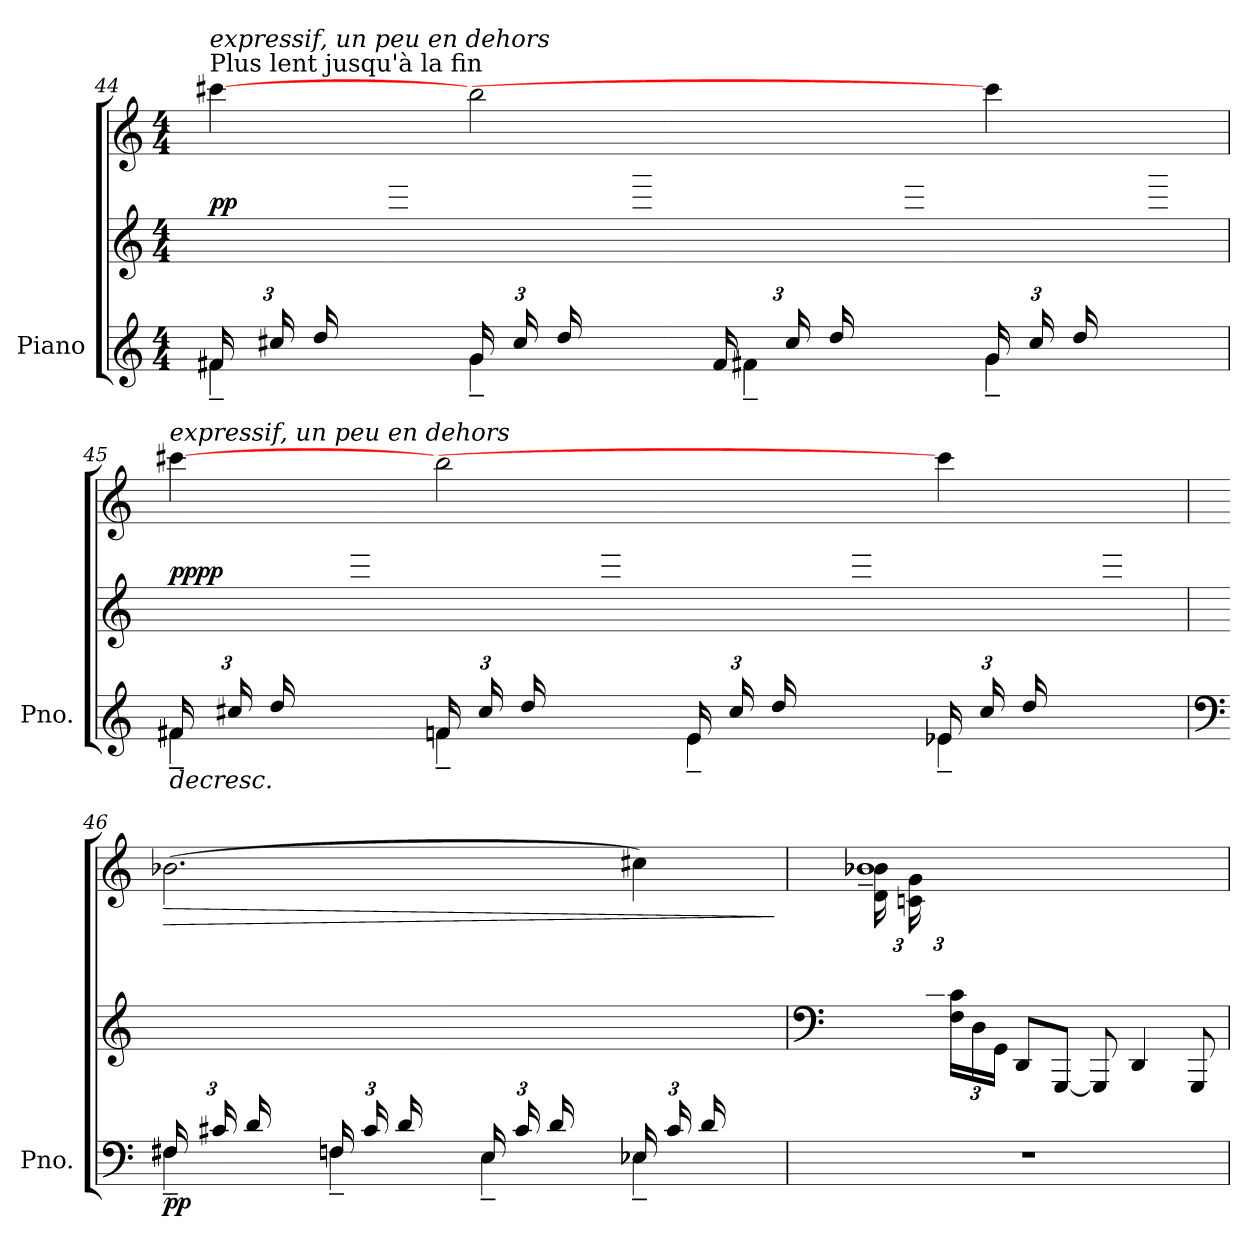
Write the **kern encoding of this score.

**kern	**kern	**kern	**dynam
*part1	*part1	*part1	*part1
*staff3	*staff2	*staff1	*staff1/2/3
*I"Piano	*	*	*
*I'Pno.	*	*	*
!!LO:PB:g=z
*clefG2	*clefG2	*clefG2	*
*k[]	*k[]	*k[]	*
*M4/4	*M4/4	*M4/4	*
*Xbrackettup	*	*	*
=44	=44	=44	=44
*^	*	*	*
!	!	!	!LO:TX:t=Plus lent jusqu'à la fin	!
!	!	!	!LO:TX:i:t=expressif, un peu en dehors	!
!	!	!	!	!LO:DY:a=2
24f#X/LL	4f#X<~<\	8ryy	[4ccc#X\	pp
24cc#X/	.	.	.	.
24dd/	.	.	.	.
*	*	*Xbrackettup	*	*
8ryy	.	24ff#X\	.	.
.	.	24fff#X\	.	.
.	.	24ff#\JJ	.	.
24g/LL	4g<~<\	8ryy	2bb\	.
24cc#/	.	.	.	.
24dd/	.	.	.	.
8ryy	.	24gg\	.	.
.	.	24ggg\	.	.
.	.	24gg\JJ	.	.
24f#/LL	4f#X~<\	8ryy	.	.
24cc#/	.	.	.	.
24dd/	.	.	.	.
8ryy	.	24ff#\	.	.
.	.	24fff#\	.	.
.	.	24ff#\JJ	.	.
24g/LL	4g~<\	8ryy	4ccc#\]	.
24cc#/	.	.	.	.
24dd/	.	.	.	.
8ryy	.	24gg\	.	.
.	.	24ggg\	.	.
.	.	24gg\JJ	.	.
!!LO:LB:g=z
=45	=45	=45	=45	=45
!	!	!	!LO:TX:i:t=expressif, un peu en dehors	!
!	!	!	!	!LO:HP:b=3
!	!	!	!	!LO:DY:n=1:b=3
!	!	!	!	!LO:DY:n=2:a=2
24f#X/LL	4f#X<~<\	8ryy	[4ccc#X\	> pp pp
24cc#X/	.	.	.	.
24dd/	.	.	.	.
8ryy	.	24ff#X\	.	.
.	.	24fff#X\	.	.
.	.	24ff#\JJ	.	.
24fn/LL	4fn<~<\	8ryy	2bb\	.
24cc#/	.	.	.	.
24dd/	.	.	.	.
8ryy	.	24ffn\	.	.
.	.	24fffn\	.	.
.	.	24ff\JJ	.	.
24e/LL	4e<~<\	8ryy	.	.
24cc#/	.	.	.	.
24dd/	.	.	.	.
8ryy	.	24ee\	.	.
.	.	24eee\	.	.
.	.	24ee\JJ	.	.
24e-X/LL	4e-X<~<\	8ryy	4ccc#\]	.
24cc#/	.	.	.	.
24dd/	.	.	.	.
8ryy	.	24ee-X\	.	.
.	.	24eee-X\	.	.
.	.	24ee-\JJ	.	.
!!LO:LB:g=z
=46	=46	=46	=46	=46
*clefF4	*	*	*	*
!	!	!	!	!LO:HP:b
!	!	!	!	!LO:DY:n=1:b=3
24F#X/LL	4F#X<~<\	8ryy	(>2.b-X\	> pp
24c#X/	.	.	.	.
24d/	.	.	.	.
8ryy	.	24f#X\	.	.
.	.	24ff#X\	.	.
.	.	24f#X\JJ	.	.
24Fn/LL	4Fn~<\	8ryy	.	.
24c#/	.	.	.	.
24d/	.	.	.	.
8ryy	.	24fn\	.	.
.	.	24ffn\	.	.
.	.	24f\JJ	.	.
24E/LL	4E~<\	8ryy	.	.
24c#/	.	.	.	.
24d/	.	.	.	.
8ryy	.	24e\	.	.
.	.	24ee\	.	.
.	.	24e\JJ	.	.
24E-X/LL	4E-X~<\	8ryy	4cc#X\)	.
24c#/	.	.	.	.
24d/	.	.	.	.
8ryy	.	24e-X\	.	.
.	.	24ee-X\	.	.
.	.	24e-\JJ	.	.
*v	*v	*	*	*
.	.	.	] ]
!!LO:LB:g=z
=47	=47	=47	=47
*	*clefF4	*	*
*	*^	*	*
*	*	*	*Xbrackettup	*
*	*	*	*^	*
!	!	!	!	!	!LO:DY:a=2
!	!	!	!	!	!LO:DY:n=1:a=2
1r	12ryy	8ryy	(<24d\ 24b-X\LL	1b-X~>	other-dynamics pp
.	.	.	24cn\ 24g\	.	.
.	24G/< 24d/<JJ	.	24ryy	.	.
.	2..ryy	24F\< 24c\<LL	8ryy	.	.
.	.	24D<\	.	.	.
.	.	24GG<\JJ	.	.	.
.	.	8DD</L	4ryy	.	.
.	.	[8GGG/J	.	.	.
.	.	8GGG/])	2ryy	.	.
.	.	4DD/	.	.	.
.	.	8GGG/	.	.	.
*	*v	*v	*	*	*
*	*	*v	*v	*
=	=	=	=
*-	*-	*-	*-
